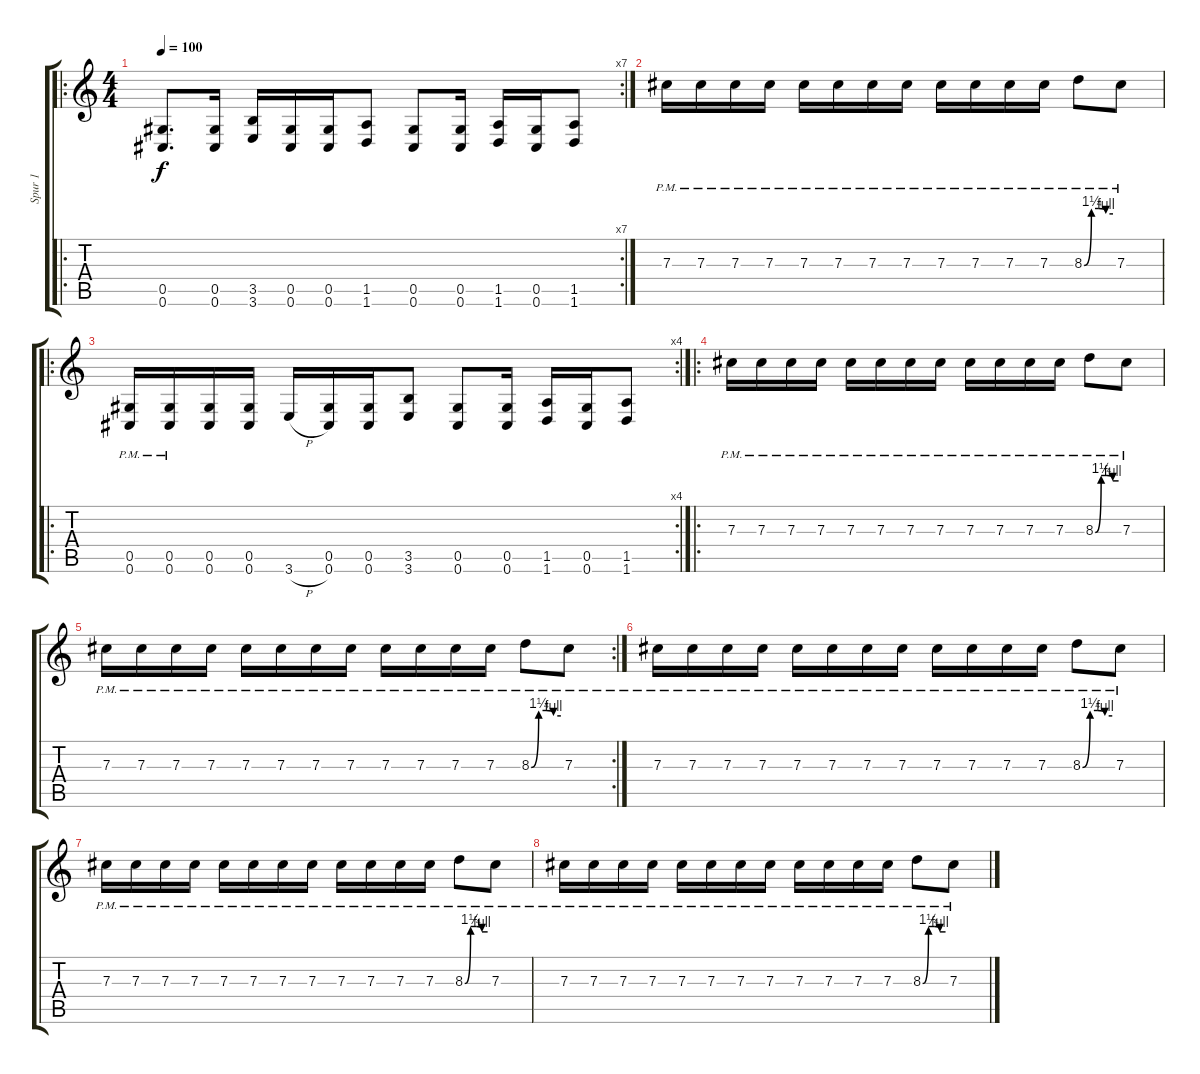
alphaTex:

\track ("Spur 1" "Spur 1") {instrument overdrivenguitar}
\staff {score tabs}
\tuning (Eb4 Bb3 Gb3 Db3 Ab2 Db2) {hide}
\ro
\rc 7
\ts (4 4)
\tempo 100
\clef g2
\ks c
(0.5 0.6).8{d dy f} (0.5 0.6).16 (3.5 3.6).16 (0.5 0.6).16 (0.5 0.6).16 (1.5 1.6).8 (0.5 0.6).8 (0.5 0.6).16 (1.5 1.6).16 (0.5 0.6).16 (1.5 1.6).8 |
7.3{pm}.16 7.3{pm}.16 7.3{pm}.16 7.3{pm}.16 7.3{pm}.16 7.3{pm}.16 7.3{pm}.16 7.3{pm}.16 7.3{pm}.16 7.3{pm}.16 7.3{pm}.16 7.3{pm}.16 8.3{be (custom 0 0 15 5 30 5 45 4 60 4) pm}.8 7.3{pm}.8 |
\ro
\rc 4
(0.5{pm} 0.6).16 (0.5{pm} 0.6).16 (0.5 0.6).16 (0.5 0.6).16 3.6{h}.16 (0.5 0.6).16 (0.5 0.6).16 (3.5 3.6).8 (0.5 0.6).8 (0.5 0.6).16 (1.5 1.6).16 (0.5 0.6).16 (1.5 1.6).8 |
\ro
7.3{pm}.16 7.3{pm}.16 7.3{pm}.16 7.3{pm}.16 7.3{pm}.16 7.3{pm}.16 7.3{pm}.16 7.3{pm}.16 7.3{pm}.16 7.3{pm}.16 7.3{pm}.16 7.3{pm}.16 8.3{be (custom 0 0 15 5 30 5 45 4 60 4) pm}.8 7.3{pm}.8 |
\rc 2
7.3{pm}.16 7.3{pm}.16 7.3{pm}.16 7.3{pm}.16 7.3{pm}.16 7.3{pm}.16 7.3{pm}.16 7.3{pm}.16 7.3{pm}.16 7.3{pm}.16 7.3{pm}.16 7.3{pm}.16 8.3{be (custom 0 0 15 5 30 5 45 4 60 4) pm}.8 7.3{pm}.8 |
7.3{pm}.16 7.3{pm}.16 7.3{pm}.16 7.3{pm}.16 7.3{pm}.16 7.3{pm}.16 7.3{pm}.16 7.3{pm}.16 7.3{pm}.16 7.3{pm}.16 7.3{pm}.16 7.3{pm}.16 8.3{be (custom 0 0 15 5 30 5 45 4 60 4) pm}.8 7.3{pm}.8 |
7.3{pm}.16 7.3{pm}.16 7.3{pm}.16 7.3{pm}.16 7.3{pm}.16 7.3{pm}.16 7.3{pm}.16 7.3{pm}.16 7.3{pm}.16 7.3{pm}.16 7.3{pm}.16 7.3{pm}.16 8.3{be (custom 0 0 15 5 30 5 45 4 60 4) pm}.8 7.3{pm}.8 |
7.3{pm}.16 7.3{pm}.16 7.3{pm}.16 7.3{pm}.16 7.3{pm}.16 7.3{pm}.16 7.3{pm}.16 7.3{pm}.16 7.3{pm}.16 7.3{pm}.16 7.3{pm}.16 7.3{pm}.16 8.3{be (custom 0 0 15 5 30 5 45 4 60 4) pm}.8 7.3{pm}.8
